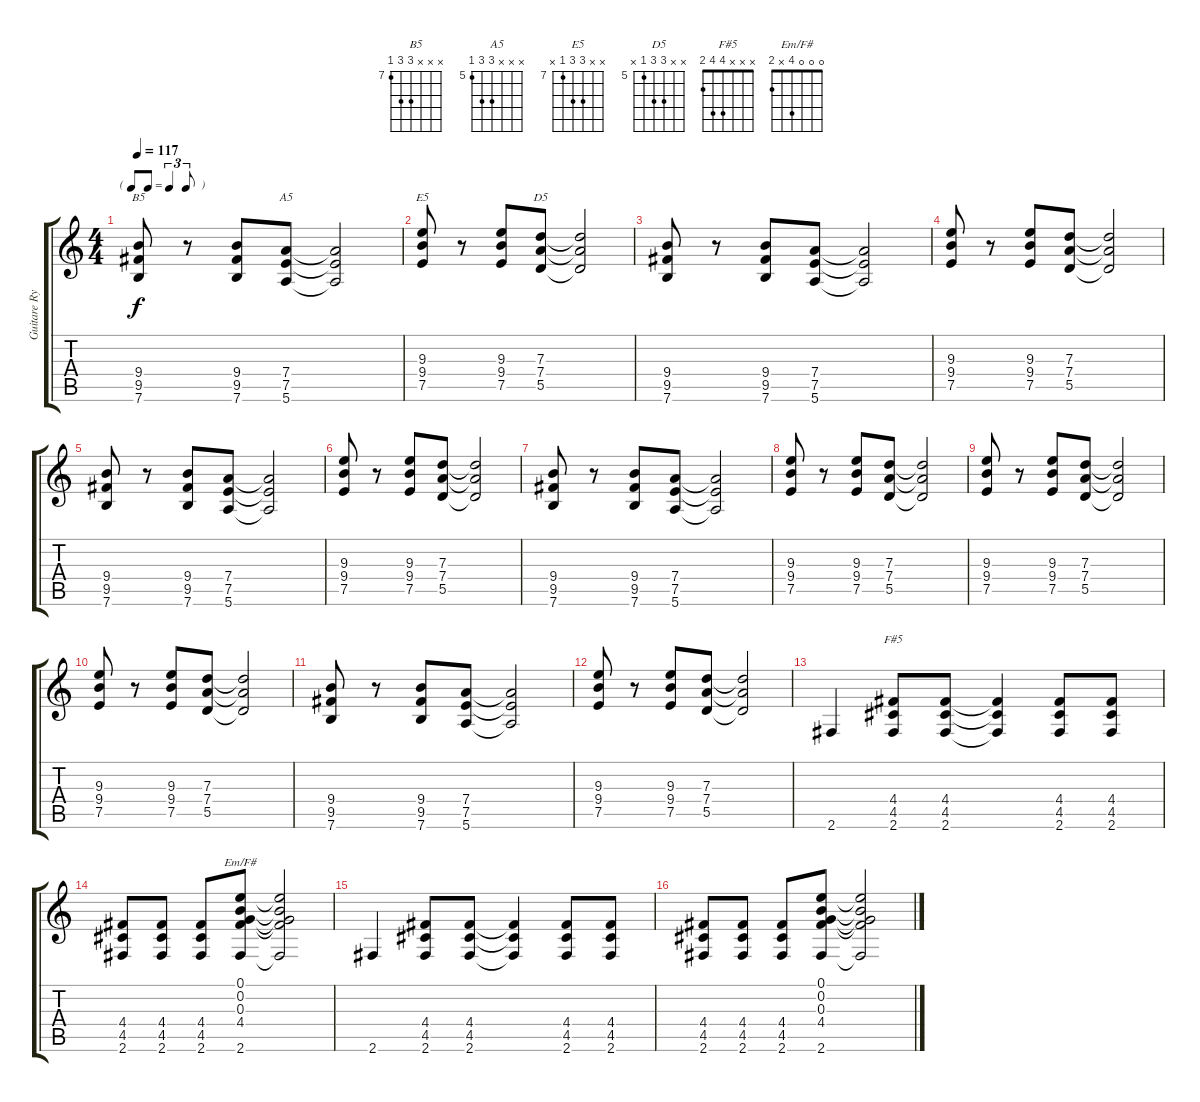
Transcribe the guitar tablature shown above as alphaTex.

\track ("Guitare Rythm Disto" "Guitare Ry") {instrument distortionguitar}
\staff {score tabs}
\tuning (E4 B3 G3 D3 A2 E2) {hide}
\chord ("B5" x x x 9 9 7) {firstfret 7}
\chord ("A5" x x x 7 7 5) {firstfret 5}
\chord ("E5" x x 9 9 7 x) {firstfret 7}
\chord ("D5" x x 7 7 5 x) {firstfret 5}
\chord ("F#5" x x x 4 4 2)
\chord ("Em/F#" 0 0 0 4 x 2)
\ts (4 4)
\tf triplet8th
\tempo 117
\clef g2
\ks c
(9.4 9.5 7.6).8{ch "B5" dy f} r.8 (9.4 9.5 7.6).8 (7.4 7.5 5.6).8{ch "A5"} (7.4{t} 7.5{t} 5.6{t}).2 |
(9.3 9.4 7.5).8{ch "E5"} r.8 (9.3 9.4 7.5).8 (7.3 7.4 5.5).8{ch "D5"} (7.3{t} 7.4{t} 5.5{t}).2 |
(9.4 9.5 7.6).8 r.8 (9.4 9.5 7.6).8 (7.4 7.5 5.6).8 (7.4{t} 7.5{t} 5.6{t}).2 |
(9.3 9.4 7.5).8 r.8 (9.3 9.4 7.5).8 (7.3 7.4 5.5).8 (7.3{t} 7.4{t} 5.5{t}).2 |
(9.4 9.5 7.6).8 r.8 (9.4 9.5 7.6).8 (7.4 7.5 5.6).8 (7.4{t} 7.5{t} 5.6{t}).2 |
(9.3 9.4 7.5).8 r.8 (9.3 9.4 7.5).8 (7.3 7.4 5.5).8 (7.3{t} 7.4{t} 5.5{t}).2 |
(9.4 9.5 7.6).8 r.8 (9.4 9.5 7.6).8 (7.4 7.5 5.6).8 (7.4{t} 7.5{t} 5.6{t}).2 |
(9.3 9.4 7.5).8 r.8 (9.3 9.4 7.5).8 (7.3 7.4 5.5).8 (7.3{t} 7.4{t} 5.5{t}).2 |
(9.3 9.4 7.5).8 r.8 (9.3 9.4 7.5).8 (7.3 7.4 5.5).8 (7.3{t} 7.4{t} 5.5{t}).2 |
(9.3 9.4 7.5).8 r.8 (9.3 9.4 7.5).8 (7.3 7.4 5.5).8 (7.3{t} 7.4{t} 5.5{t}).2 |
(9.4 9.5 7.6).8 r.8 (9.4 9.5 7.6).8 (7.4 7.5 5.6).8 (7.4{t} 7.5{t} 5.6{t}).2 |
(9.3 9.4 7.5).8 r.8 (9.3 9.4 7.5).8 (7.3 7.4 5.5).8 (7.3{t} 7.4{t} 5.5{t}).2 |
2.6.4 (4.4 4.5 2.6).8{ch "F#5"} (4.4 4.5 2.6).8 (4.4{t} 4.5{t} 2.6{t}).4 (4.4 4.5 2.6).8 (4.4 4.5 2.6).8 |
(4.4 4.5 2.6).8 (4.4 4.5 2.6).8 (4.4 4.5 2.6).8 (0.1 0.2 0.3 4.4 2.6).8{ch "Em/F#"} (0.1{t} 0.2{t} 0.3{t} 4.4{t} 2.6{t}).2 |
2.6.4 (4.4 4.5 2.6).8 (4.4 4.5 2.6).8 (4.4{t} 4.5{t} 2.6{t}).4 (4.4 4.5 2.6).8 (4.4 4.5 2.6).8 |
(4.4 4.5 2.6).8 (4.4 4.5 2.6).8 (4.4 4.5 2.6).8 (0.1 0.2 0.3 4.4 2.6).8 (0.1{t} 0.2{t} 0.3{t} 4.4{t} 2.6{t}).2
